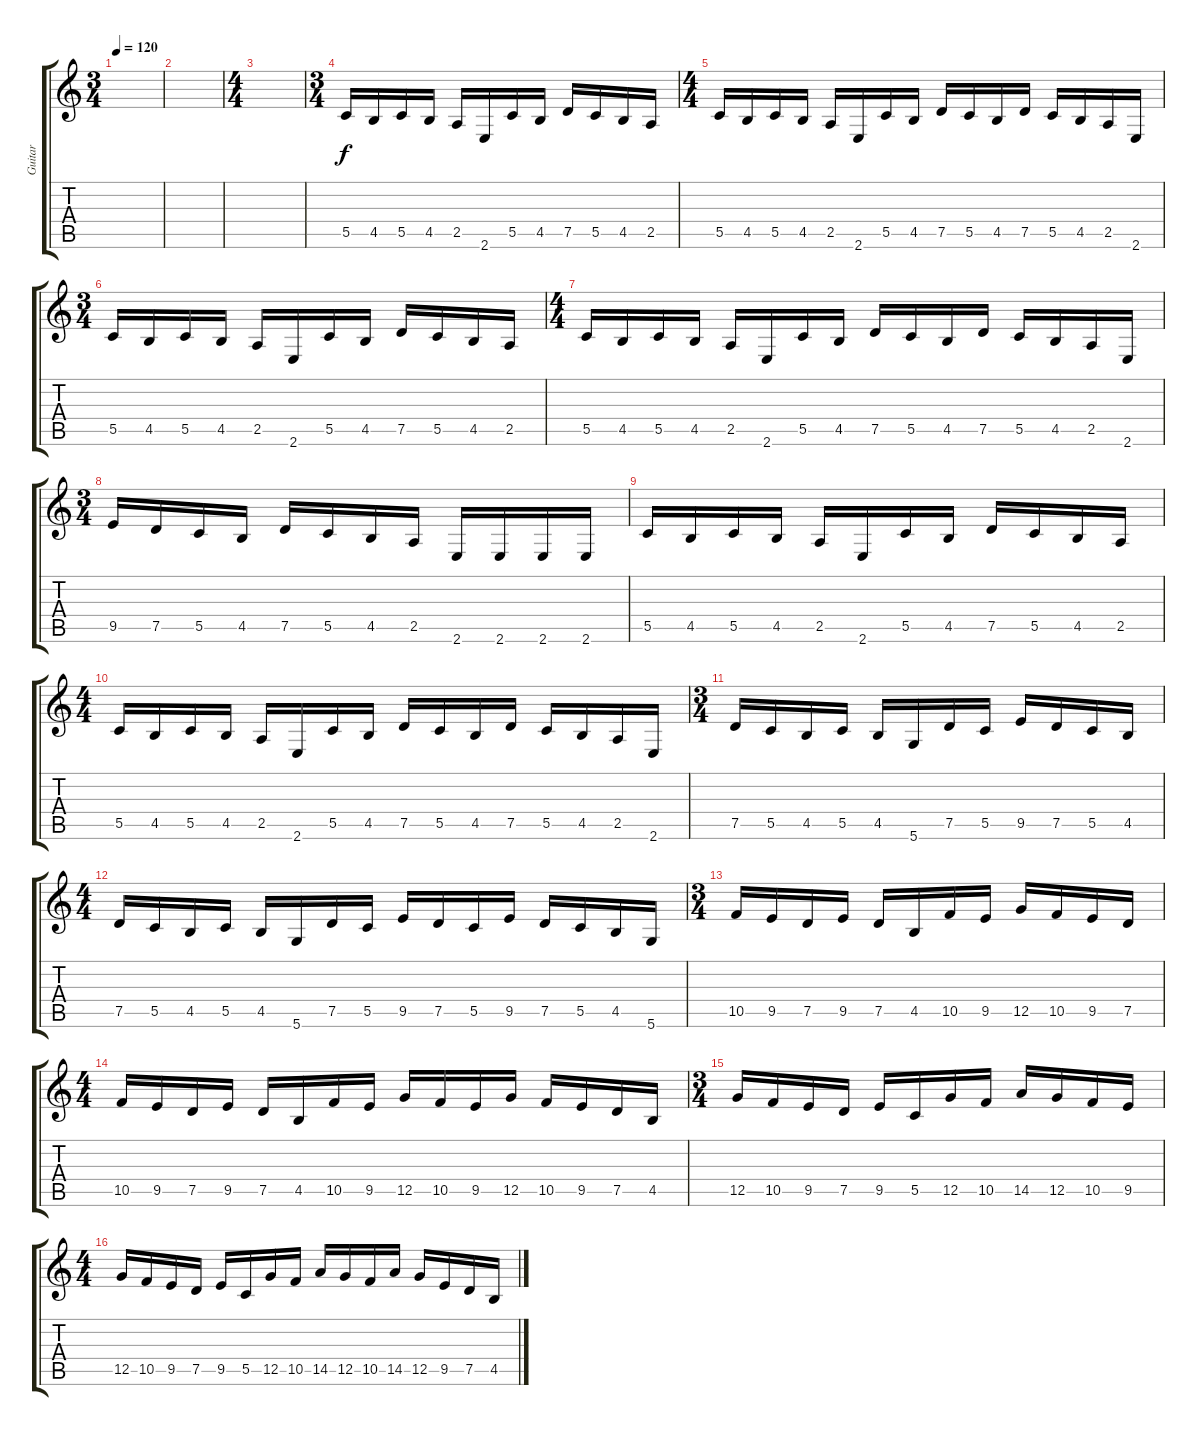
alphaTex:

\track ("Guitar" "Guitar") {instrument distortionguitar}
\staff {score tabs}
\tuning (D4 A3 F3 C3 G2 D2) {hide}
\ts (3 4)
\tempo 120
\clef g2
\ks c
|
|
\ts (4 4)
|
\ts (3 4)
5.5.16 4.5.16 5.5.16 4.5.16 2.5.16 2.6.16 5.5.16 4.5.16 7.5.16 5.5.16 4.5.16 2.5.16 |
\ts (4 4)
5.5.16 4.5.16 5.5.16 4.5.16 2.5.16 2.6.16 5.5.16 4.5.16 7.5.16 5.5.16 4.5.16 7.5.16 5.5.16 4.5.16 2.5.16 2.6.16 |
\ts (3 4)
5.5.16 4.5.16 5.5.16 4.5.16 2.5.16 2.6.16 5.5.16 4.5.16 7.5.16 5.5.16 4.5.16 2.5.16 |
\ts (4 4)
5.5.16 4.5.16 5.5.16 4.5.16 2.5.16 2.6.16 5.5.16 4.5.16 7.5.16 5.5.16 4.5.16 7.5.16 5.5.16 4.5.16 2.5.16 2.6.16 |
\ts (3 4)
9.5.16 7.5.16 5.5.16 4.5.16 7.5.16 5.5.16 4.5.16 2.5.16 2.6.16 2.6.16 2.6.16 2.6.16 |
5.5.16{volume 16 balance 15} 4.5.16 5.5.16 4.5.16 2.5.16 2.6.16 5.5.16 4.5.16 7.5.16 5.5.16 4.5.16 2.5.16 |
\ts (4 4)
5.5.16 4.5.16 5.5.16 4.5.16 2.5.16 2.6.16 5.5.16 4.5.16 7.5.16 5.5.16 4.5.16 7.5.16 5.5.16 4.5.16 2.5.16 2.6.16 |
\ts (3 4)
7.5.16 5.5.16 4.5.16 5.5.16 4.5.16 5.6.16 7.5.16 5.5.16 9.5.16 7.5.16 5.5.16 4.5.16 |
\ts (4 4)
7.5.16 5.5.16 4.5.16 5.5.16 4.5.16 5.6.16 7.5.16 5.5.16 9.5.16 7.5.16 5.5.16 9.5.16 7.5.16 5.5.16 4.5.16 5.6.16 |
\ts (3 4)
10.5.16 9.5.16 7.5.16 9.5.16 7.5.16 4.5.16 10.5.16 9.5.16 12.5.16 10.5.16 9.5.16 7.5.16 |
\ts (4 4)
10.5.16 9.5.16 7.5.16 9.5.16 7.5.16 4.5.16 10.5.16 9.5.16 12.5.16 10.5.16 9.5.16 12.5.16 10.5.16 9.5.16 7.5.16 4.5.16 |
\ts (3 4)
12.5.16 10.5.16 9.5.16 7.5.16 9.5.16 5.5.16 12.5.16 10.5.16 14.5.16 12.5.16 10.5.16 9.5.16 |
\ts (4 4)
12.5.16 10.5.16 9.5.16 7.5.16 9.5.16 5.5.16 12.5.16 10.5.16 14.5.16 12.5.16 10.5.16 14.5.16 12.5.16 9.5.16 7.5.16 4.5.16
